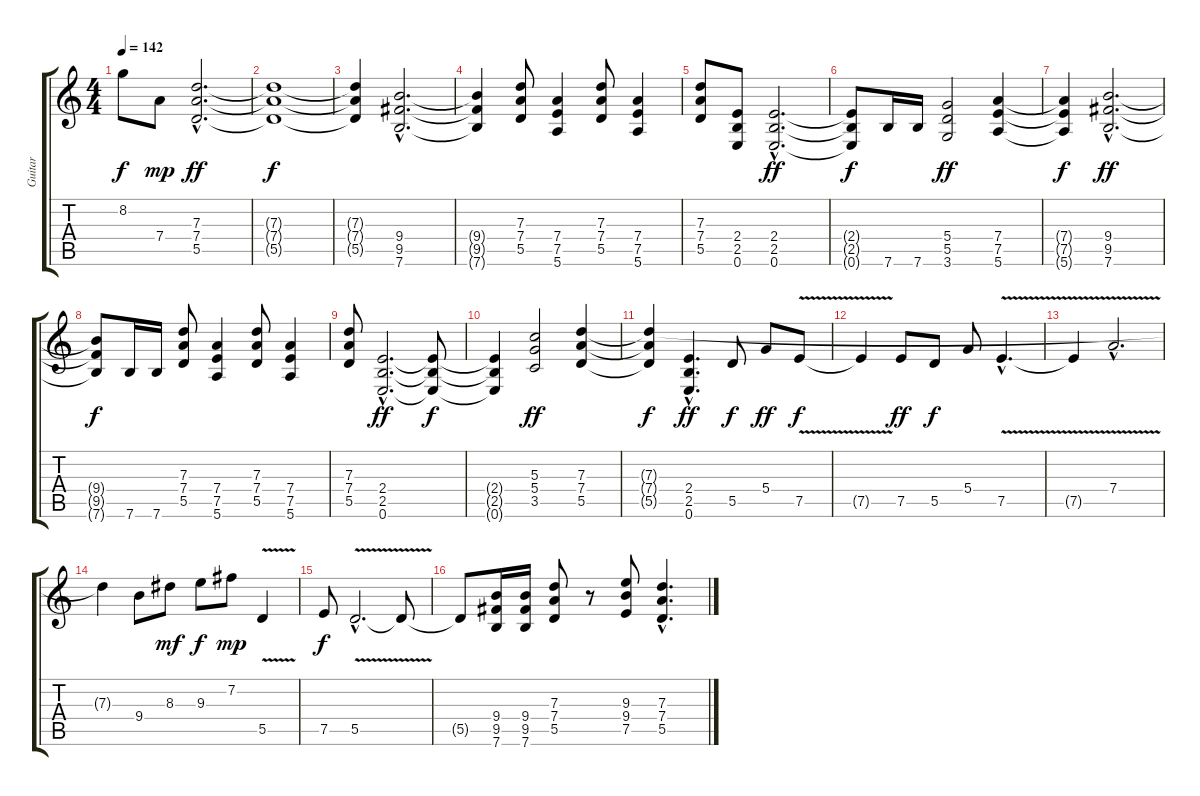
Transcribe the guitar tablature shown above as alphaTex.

\track ("Guitar" "Guitar") {instrument overdrivenguitar}
\staff {score tabs}
\tuning (E4 B3 G3 D3 A2 E2) {hide}
\ts (4 4)
\tempo 142
\clef g2
\ks c
8.2{t}.8{dy f} 7.4.8{dy mp} (7.3{hac} 7.4{hac} 5.5{hac}).2{d dy ff} |
(7.3{t} 7.4{t} 5.5{t}).1{dy f} |
(7.3{t} 7.4{t} 5.5{t}).4 (9.4{hac} 9.5{hac} 7.6{hac}).2{d} |
(9.4{t} 9.5{t} 7.6{t}).4 (7.3 7.4 5.5).8 (7.4 7.5 5.6).4 (7.3 7.4 5.5).8 (7.4 7.5 5.6).4 |
(7.3 7.4 5.5).8 (2.4 2.5 0.6).8 (2.4{hac} 2.5{hac} 0.6{hac}).2{d dy ff} |
(2.4{t} 2.5{t} 0.6{t}).8{dy f} 7.6.16 7.6.16 (5.4 5.5 3.6).2{dy ff} (7.4 7.5 5.6).4 |
(7.4{t} 7.5{t} 5.6{t}).4{dy f} (9.4{hac} 9.5{hac} 7.6{hac}).2{d dy ff} |
(9.4{t} 9.5{t} 7.6{t}).8{dy f} 7.6.16 7.6.16 (7.3 7.4 5.5).8 (7.4 7.5 5.6).4 (7.3 7.4 5.5).8 (7.4 7.5 5.6).4 |
(7.3 7.4 5.5).8 (2.4{hac} 2.5{hac} 0.6{hac}).2{d dy ff} (2.4{t} 2.5{t} 0.6{t}).8{dy f} |
(2.4{t} 2.5{t} 0.6{t}).4 (5.3 5.4 3.5).2{dy ff} (7.3 7.4 5.5).4 |
(7.3{t} 7.4{t} 5.5{t}).4{dy f} (2.4{hac} 2.5{hac} 0.6{hac}).4{d dy ff} 5.5.8{dy f} 5.4.8{dy ff} 7.5{v}.8{dy f} |
7.5{t}.4 7.5.8{dy ff} 5.5.8{dy f} 5.4.8 7.5{v hac}.4{d} |
7.5{t}.4 7.4{v hac}.2{d} |
7.3{t}.4 9.4.8 8.3.8{dy mf} 9.3.8{dy f} 7.2.8{dy mp} 5.5{v}.4 |
7.5.8{dy f} 5.5{v hac}.2{d} 5.5{t}.8 |
5.5{t}.8 (9.4 9.5 7.6).16 (9.4 9.5 7.6).16 (7.3 7.4 5.5).8 r.8 (9.3 9.4 7.5).8 (7.3{hac} 7.4{hac} 5.5{hac}).4{d}
